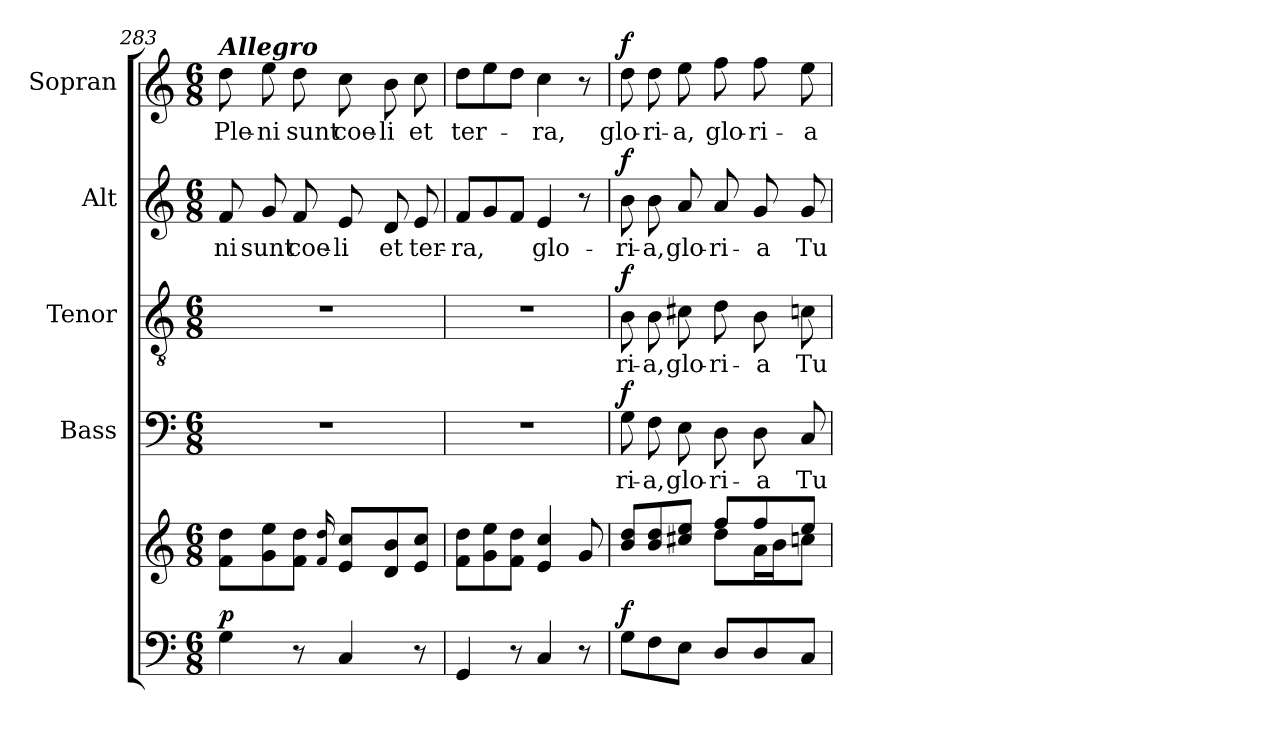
**kern	**kern	**dynam	**kern	**text	**dynam	**kern	**text	**dynam	**kern	**text	**dynam	**kern	**text	**dynam
*part5	*part5	*part5	*part4	*part4	*part4	*part3	*part3	*part3	*part2	*part2	*part2	*part1	*part1	*part1
*staff6	*staff5	*staff5/6	*staff4	*staff4	*staff4	*staff3	*staff3	*staff3	*staff2	*staff2	*staff2	*staff1	*staff1	*staff1
*	*	*	*I"Bass	*	*	*I"Tenor	*	*	*I"Alt	*	*	*I"Sopran	*	*
*	*	*	*I'B.	*	*	*I'T.	*	*	*I'A.	*	*	*I'S.	*	*
*clefF4	*clefG2	*	*clefF4	*	*	*clefGv2	*	*	*clefG2	*	*	*clefG2	*	*
*k[]	*k[]	*	*k[]	*	*	*k[]	*	*	*k[]	*	*	*k[]	*	*
*C:	*C:	*	*C:	*	*	*C:	*	*	*C:	*	*	*C:	*	*
*M6/8	*M6/8	*	*M6/8	*	*	*M6/8	*	*	*M6/8	*	*	*M6/8	*	*
=283	=283	=283	=283	=283	=283	=283	=283	=283	=283	=283	=283	=283	=283	=283
!	!	!	!	!	!	!	!	!	!	!	!	!LO:TX:a:Bi:t=Allegro	!	!
!	!	!LO:DY:a=2	!	!	!	!	!	!	!	!LO:LY:b	!	!	!LO:LY:b	!
4G\	8f\ 8dd\L	p	2.r	.	.	2.r	.	.	8f/	-ni	.	8dd\	Ple-	.
!	!	!	!	!	!	!	!	!	!	!LO:LY:b	!	!	!LO:LY:b	!
.	8g\ 8ee\	.	.	.	.	.	.	.	8g/	sunt	.	8ee\	-ni	.
!	!	!	!	!	!	!	!	!	!	!LO:LY:b	!	!	!LO:LY:b	!
8r	8f\ 8dd\J	.	.	.	.	.	.	.	8f/	coe-	.	8dd\	sunt	.
.	16qqf/ 16qqdd/	.	.	.	.	.	.	.	.	.	.	.	.	.
!	!	!	!	!	!	!	!	!	!	!LO:LY:b	!	!	!LO:LY:b	!
4C/	8e/ 8cc/L	.	.	.	.	.	.	.	8e/	-li	.	8cc\	coe-	.
!	!	!	!	!	!	!	!	!	!	!LO:LY:b	!	!	!LO:LY:b	!
.	8d/ 8b/	.	.	.	.	.	.	.	8d/	et	.	8b\	-li	.
!	!	!	!	!	!	!	!	!	!	!LO:LY:b	!	!	!LO:LY:b	!
8r	8e/ 8cc/J	.	.	.	.	.	.	.	8e/	ter-	.	8cc\	et	.
=284	=284	=284	=284	=284	=284	=284	=284	=284	=284	=284	=284	=284	=284	=284
!	!	!	!	!	!	!	!	!	!	!LO:LY:b	!	!	!LO:LY:b	!
4GG/	8f\ 8dd\L	.	2.r	.	.	2.r	.	.	8f/L	-ra,	.	8dd\L	ter-	.
.	8g\ 8ee\	.	.	.	.	.	.	.	8g/	.	.	8ee\	.	.
8r	8f\ 8dd\J	.	.	.	.	.	.	.	8f/J	.	.	8dd\J	.	.
!	!	!	!	!	!	!	!	!	!	!LO:LY:b	!	!	!LO:LY:b	!
4C/	4e/ 4cc/	.	.	.	.	.	.	.	4e/	glo-	.	4cc\	-ra,	.
8r	8g/	.	.	.	.	.	.	.	8r	.	.	8r	.	.
!!LO:LB:g=z
=285	=285	=285	=285	=285	=285	=285	=285	=285	=285	=285	=285	=285	=285	=285
*	*^	*	*	*	*	*	*	*	*	*	*	*	*	*
!	!	!	!LO:DY:a=2	!	!LO:LY:b	!LO:DY:a	!	!LO:LY:b	!LO:DY:a	!	!LO:LY:b	!LO:DY:a	!	!LO:LY:b	!LO:DY:a
8G\L	8b/ 8dd/L	4.ryy	f	8G\	-ri-	f	8B\	-ri-	f	8b\	-ri-	f	8dd\	glo-	f
!	!	!	!	!	!LO:LY:b	!	!	!LO:LY:b	!	!	!LO:LY:b	!	!	!LO:LY:b	!
8F\	8b/ 8dd/	.	.	8F\	-a,	.	8B\	-a,	.	8b\	-a,	.	8dd\	-ri-	.
!	!	!	!	!	!LO:LY:b	!	!	!LO:LY:b	!	!	!LO:LY:b	!	!	!LO:LY:b	!
8E\J	8cc#X/ 8ee/J	.	.	8E\	glo-	.	8c#X\	glo-	.	8a/	glo-	.	8ee\	-a,	.
!	!	!	!	!	!LO:LY:b	!	!	!LO:LY:b	!	!	!LO:LY:b	!	!	!LO:LY:b	!
8D/L	8ff/L	8dd\L	.	8D\	-ri-	.	8d\	-ri-	.	8a/	-ri-	.	8ff\	glo-	.
!	!	!	!	!	!LO:LY:b	!	!	!LO:LY:b	!	!	!LO:LY:b	!	!	!LO:LY:b	!
8D/	8ff/	16a\L	.	8D\	-a	.	8B\	-a	.	8g/	-a	.	8ff\	-ri-	.
.	.	16b\J	.	.	.	.	.	.	.	.	.	.	.	.	.
!	!	!	!	!	!LO:LY:b	!	!	!LO:LY:b	!	!	!LO:LY:b	!	!	!LO:LY:b	!
8C/J	8ee/J	8cc\J	.	8C/	Tu-	.	8cn\	Tu-	.	8g/	Tu-	.	8ee\	-a	.
*	*v	*v	*	*	*	*	*	*	*	*	*	*	*	*	*
=	=	=	=	=	=	=	=	=	=	=	=	=	=	=
*-	*-	*-	*-	*-	*-	*-	*-	*-	*-	*-	*-	*-	*-	*-
